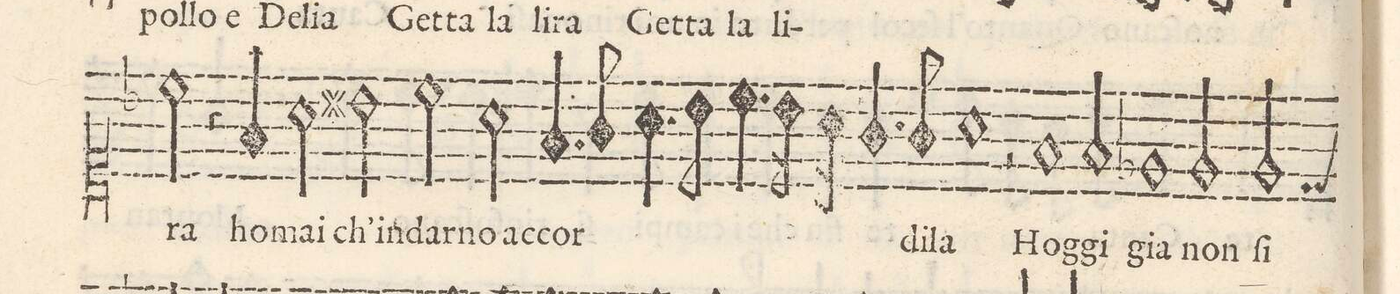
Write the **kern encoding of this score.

**kern	**text
*I"CANTO	*
*clefC1	*
*k[b-]	*
*met(C)	*
*M2/1	*
2cc\	-ra
4r	.
4f/	ho-
=25-	=25-
2a\	-mai
2bn\	ch`in-
2cc\	-dar-
2a\	-no
=26-	=26-
4.f/	ac-
8g/	-cor-
4.a\	.
8b-y\	.
4.cc\	.
16b-\	.
16a\	.
4.g/	.
8g/	di-
=27-	=27-
1a	-la
2r	.
1f/	Hog-
=28-	=28-
2f/	-gi
1e-X	gia
=29-	=29-
2e-yX/	non
2eny/	ſi
*-	*-
